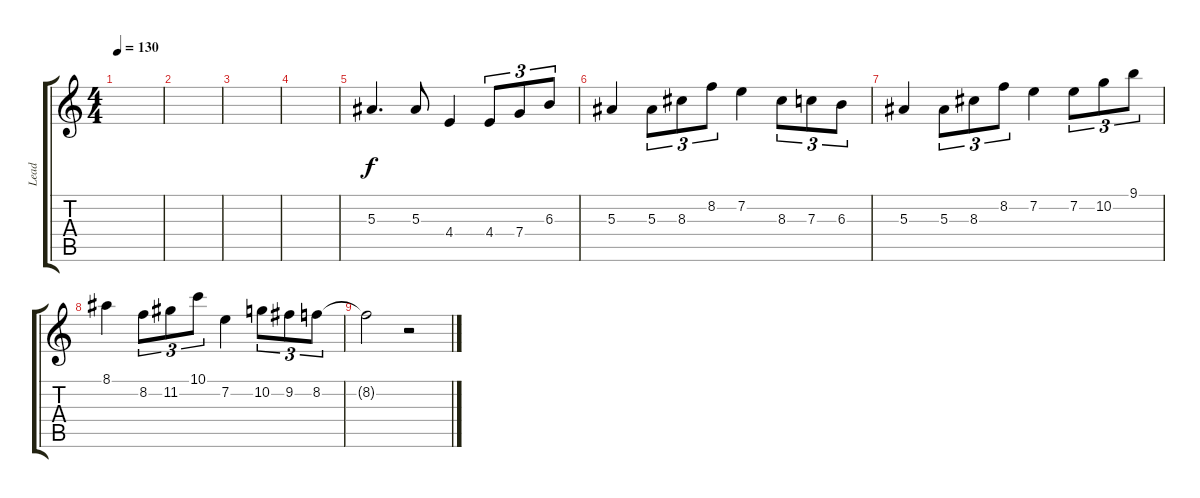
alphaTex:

\track ("Lead" "Lead") {instrument distortionguitar}
\staff {score tabs}
\tuning (D4 A3 F3 C3 G2 D2) {hide}
\ts (4 4)
\tempo 130
\clef g2
\ks c
|
|
|
|
5.3.4{d} 5.3.8 4.4.4 4.4.8{tu (3 2)} 7.4.8{tu (3 2)} 6.3.8{tu (3 2)} |
5.3.4 5.3.8{tu (3 2)} 8.3.8{tu (3 2)} 8.2.8{tu (3 2)} 7.2.4 8.3.8{tu (3 2)} 7.3.8{tu (3 2)} 6.3.8{tu (3 2)} |
5.3.4 5.3.8{tu (3 2)} 8.3.8{tu (3 2)} 8.2.8{tu (3 2)} 7.2.4 7.2.8{tu (3 2)} 10.2.8{tu (3 2)} 9.1.8{tu (3 2)} |
8.1.4 8.2.8{tu (3 2)} 11.2.8{tu (3 2)} 10.1.8{tu (3 2)} 7.2.4 10.2.8{tu (3 2)} 9.2.8{tu (3 2)} 8.2.8{tu (3 2)} |
8.2{t}.2 r.2
